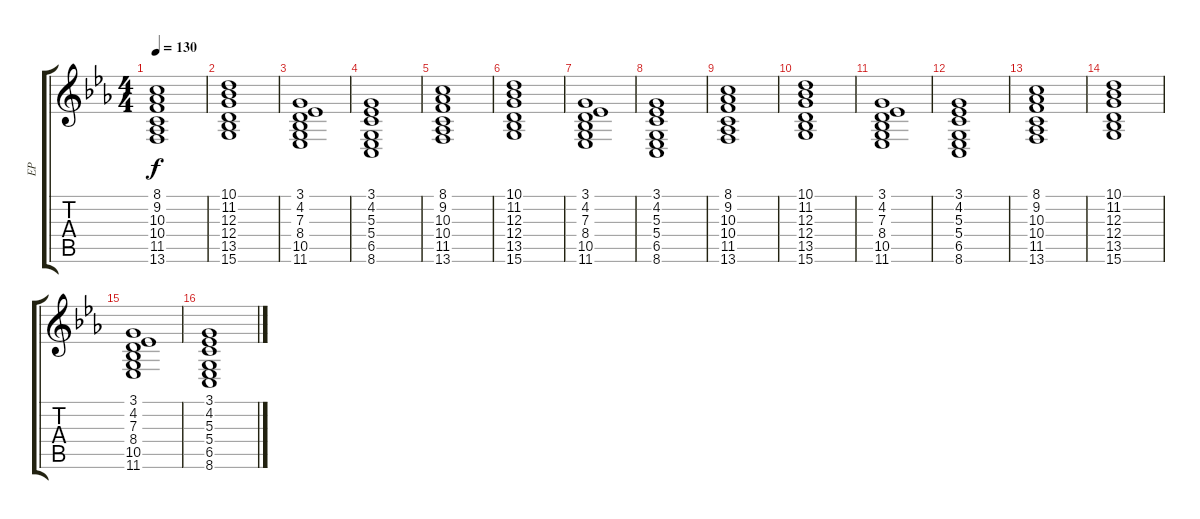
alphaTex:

\track ("EP" "EP") {instrument electricpiano1}
\staff {score tabs}
\tuning (E4 B3 G3 D3 A2 E2) {hide}
\ts (4 4)
\tempo 130
\clef g2
\ks eb
(8.1 9.2 10.3 10.4 11.5 13.6).1{dy f instrument electricpiano1} |
(10.1 11.2 12.3 12.4 13.5 15.6).1 |
(3.1 4.2 7.3 8.4 10.5 11.6).1 |
(3.1 4.2 5.3 5.4 6.5 8.6).1 |
(8.1 9.2 10.3 10.4 11.5 13.6).1 |
(10.1 11.2 12.3 12.4 13.5 15.6).1 |
(3.1 4.2 7.3 8.4 10.5 11.6).1 |
(3.1 4.2 5.3 5.4 6.5 8.6).1 |
(8.1 9.2 10.3 10.4 11.5 13.6).1 |
(10.1 11.2 12.3 12.4 13.5 15.6).1 |
(3.1 4.2 7.3 8.4 10.5 11.6).1 |
(3.1 4.2 5.3 5.4 6.5 8.6).1 |
(8.1 9.2 10.3 10.4 11.5 13.6).1 |
(10.1 11.2 12.3 12.4 13.5 15.6).1 |
(3.1 4.2 7.3 8.4 10.5 11.6).1 |
(3.1 4.2 5.3 5.4 6.5 8.6).1
